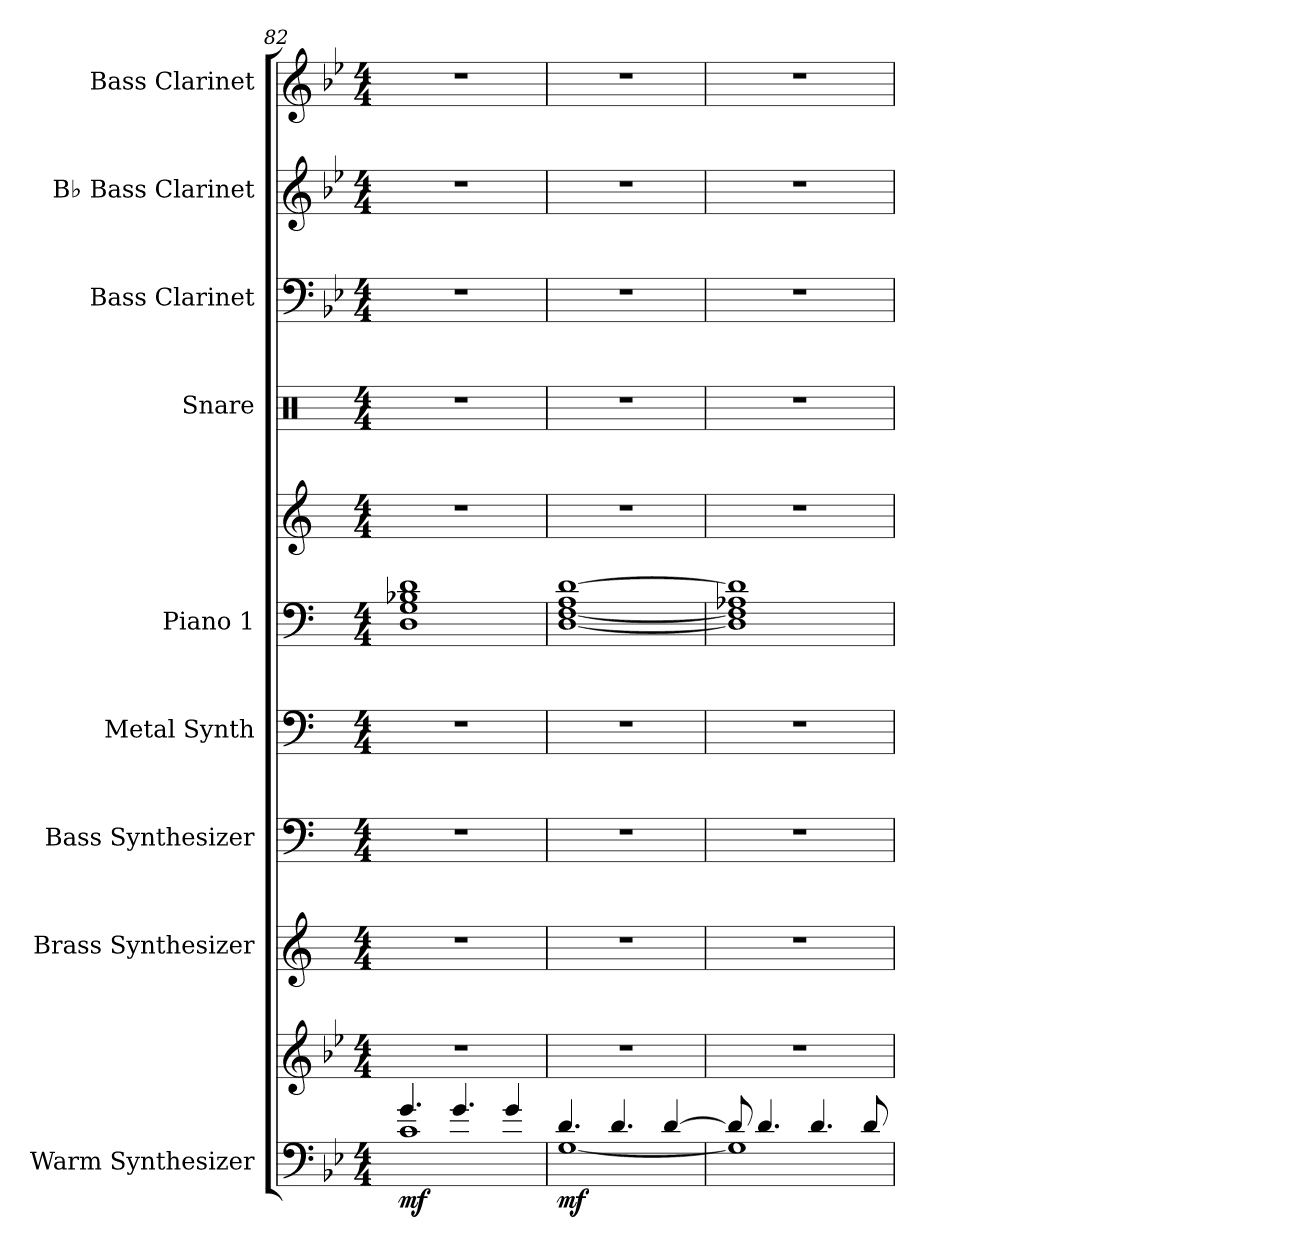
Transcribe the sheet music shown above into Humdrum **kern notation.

**kern	**kern	**dynam	**kern	**kern	**kern	**kern	**kern	**kern	**kern	**kern	**kern
*part9	*part9	*part9	*part8	*part7	*part6	*part5	*part5	*part4	*part3	*part2	*part1
*staff11	*staff10	*staff10/11	*staff9	*staff8	*staff7	*staff6	*staff5	*staff4	*staff3	*staff2	*staff1
*I"Warm Synthesizer	*	*	*I"Brass Synthesizer	*I"Bass Synthesizer	*I"Metal Synth	*I"Piano 1	*	*I"Snare	*I"Bass Clarinet	*I"B♭ Bass Clarinet	*I"Bass Clarinet
*I'Synth.	*	*	*	*I'Bass	*I'Metal Syn.	*I'Pno. 1	*	*I'Snare	*I'B. Cl.	*I'B♭ B. Cl.	*I'B. Cl.
*clefF4	*clefG2	*	*clefG2	*clefF4	*clefF4	*clefF4	*clefG2	*clefX	*clefF4	*clefG2	*clefG2
*	*	*	*	*	*	*	*	*	*ITrd1c2	*ITrd8c14	*ITrd8c14
*k[b-e-]	*k[b-e-]	*	*k[]	*k[]	*k[]	*k[]	*k[]	*k[]	*k[b-e-a-d-]	*k[b-e-]	*k[b-e-]
*M4/4	*M4/4	*	*M4/4	*M4/4	*M4/4	*M4/4	*M4/4	*M4/4	*M4/4	*M4/4	*M4/4
=82	=82	=82	=82	=82	=82	=82	=82	=82	=82	=82	=82
*^	*	*	*	*	*	*	*	*	*	*	*
!	!	!	!LO:DY:b=2	!	!	!	!	!	!	!	!	!
4.g/	1c	1r	mf	1r	1r	1r	1D 1G 1B-X 1d	1r	1r	1r	1r	1r
4.g/	.	.	.	.	.	.	.	.	.	.	.	.
4g/	.	.	.	.	.	.	.	.	.	.	.	.
=83	=83	=83	=83	=83	=83	=83	=83	=83	=83	=83	=83	=83
!	!	!	!LO:DY:b=2	!	!	!	!	!	!	!	!	!
4.d/	[1G	1r	mf	1r	1r	1r	[1D [<1F 1A [1d	1r	1r	1r	1r	1r
4.d/	.	.	.	.	.	.	.	.	.	.	.	.
[4d/	.	.	.	.	.	.	.	.	.	.	.	.
=84	=84	=84	=84	=84	=84	=84	=84	=84	=84	=84	=84	=84
8d/]	1G]	1r	.	1r	1r	1r	1D] 1F] 1A-X 1d]	1r	1r	1r	1r	1r
4.d/	.	.	.	.	.	.	.	.	.	.	.	.
4.d/	.	.	.	.	.	.	.	.	.	.	.	.
8d/	.	.	.	.	.	.	.	.	.	.	.	.
*v	*v	*	*	*	*	*	*	*	*	*	*	*
=	=	=	=	=	=	=	=	=	=	=	=
*-	*-	*-	*-	*-	*-	*-	*-	*-	*-	*-	*-
